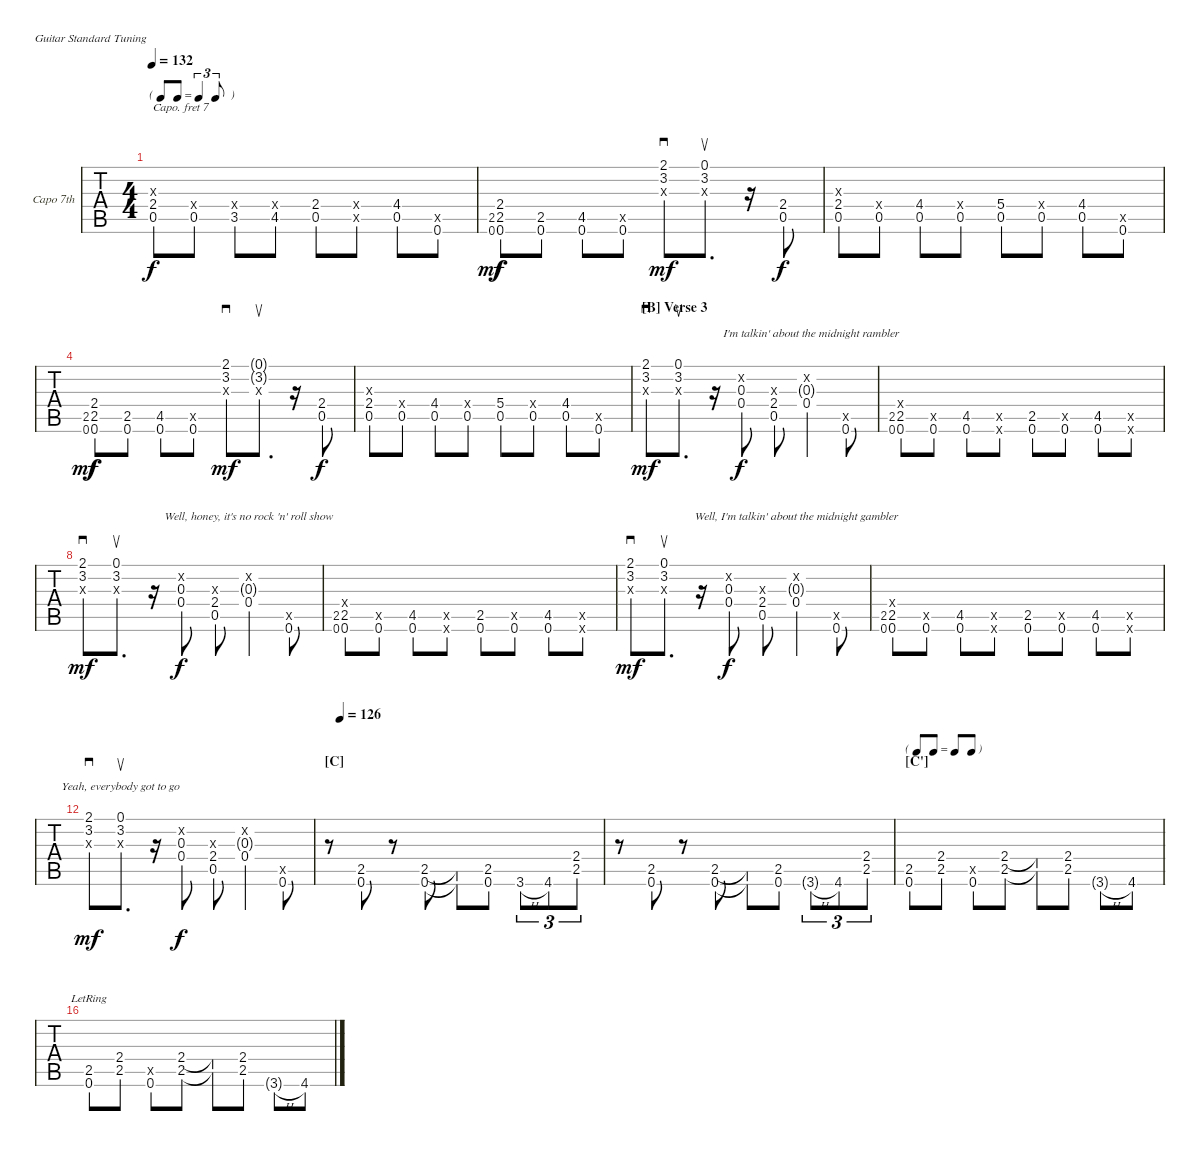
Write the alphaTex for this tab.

\bracketExtendMode nobrackets
\firstSystemTrackNameOrientation horizontal
\otherSystemsTrackNameOrientation horizontal
\defaultBarNumberDisplay FirstOfSystem
\track ("Capo 7th" "Capo 7th") {instrument electricguitarclean}
\staff {tabs}
\capo 7
\tuning (E4 B3 G3 D3 A2 E2)
\ts (4 4)
\tf triplet8th
\tempo 132
\clef g2
\ks b
(2.4{st} 0.5{st} 2.3{st x}).8{lyrics (0 "") lyrics (1 "") lyrics (2 "") lyrics (3 "") lyrics (4 "") dy f} (2.4{x} 0.5).8{lyrics (0 "") lyrics (1 "") lyrics (2 "") lyrics (3 "") lyrics (4 "")} (2.4{x} 3.5).8{lyrics (0 "") lyrics (1 "") lyrics (2 "") lyrics (3 "") lyrics (4 "")} (2.4{x} 4.5).8{lyrics (0 "") lyrics (1 "") lyrics (2 "") lyrics (3 "") lyrics (4 "")} (2.4{st} 0.5{st}).8{lyrics (0 "") lyrics (1 "") lyrics (2 "") lyrics (3 "") lyrics (4 "")} (2.4{x} 0.5{x}).8{lyrics (0 "") lyrics (1 "") lyrics (2 "") lyrics (3 "") lyrics (4 "")} (4.4 0.5).8{lyrics (0 "") lyrics (1 "") lyrics (2 "") lyrics (3 "") lyrics (4 "")} (2.5{x} 0.6).8{lyrics (0 "") lyrics (1 "") lyrics (2 "") lyrics (3 "") lyrics (4 "")} |
(0.6 2.5).8{lyrics (0 "") lyrics (1 "") lyrics (2 "") lyrics (3 "") lyrics (4 "") gr dy mf} (2.5{st} 0.6{st} 2.4{st}).8{lyrics (0 "") lyrics (1 "") lyrics (2 "") lyrics (3 "") lyrics (4 "") dy f} (2.5 0.6).8{lyrics (0 "") lyrics (1 "") lyrics (2 "") lyrics (3 "") lyrics (4 "")} (4.5 0.6).8{lyrics (0 "") lyrics (1 "") lyrics (2 "") lyrics (3 "") lyrics (4 "")} (2.5{x} 0.6).8{lyrics (0 "") lyrics (1 "") lyrics (2 "") lyrics (3 "") lyrics (4 "")} (2.1 3.2 2.3{x}).8{sd lyrics (0 "") lyrics (1 "") lyrics (2 "") lyrics (3 "") lyrics (4 "") dy mf} (0.1 3.2 2.3{x}).8{d su lyrics (0 "") lyrics (1 "") lyrics (2 "") lyrics (3 "") lyrics (4 "")} r.16 (2.4 0.5).8{lyrics (0 "") lyrics (1 "") lyrics (2 "") lyrics (3 "") lyrics (4 "") dy f} |
(2.4{st} 0.5{st} 2.3{st x}).8{lyrics (0 "") lyrics (1 "") lyrics (2 "") lyrics (3 "") lyrics (4 "")} (2.4{x} 0.5).8{lyrics (0 "") lyrics (1 "") lyrics (2 "") lyrics (3 "") lyrics (4 "")} (4.4 0.5).8{lyrics (0 "") lyrics (1 "") lyrics (2 "") lyrics (3 "") lyrics (4 "")} (2.4{x} 0.5).8{lyrics (0 "") lyrics (1 "") lyrics (2 "") lyrics (3 "") lyrics (4 "")} (0.5 5.4).8{lyrics (0 "") lyrics (1 "") lyrics (2 "") lyrics (3 "") lyrics (4 "")} (2.4{x} 0.5).8{lyrics (0 "") lyrics (1 "") lyrics (2 "") lyrics (3 "") lyrics (4 "")} (4.4 0.5).8{lyrics (0 "") lyrics (1 "") lyrics (2 "") lyrics (3 "") lyrics (4 "")} (2.5{x} 0.6).8{lyrics (0 "") lyrics (1 "") lyrics (2 "") lyrics (3 "") lyrics (4 "")} |
(0.6 2.5).8{lyrics (0 "") lyrics (1 "") lyrics (2 "") lyrics (3 "") lyrics (4 "") gr dy mf} (2.5{st} 0.6{st} 2.4{st}).8{lyrics (0 "") lyrics (1 "") lyrics (2 "") lyrics (3 "") lyrics (4 "") dy f} (2.5 0.6).8{lyrics (0 "") lyrics (1 "") lyrics (2 "") lyrics (3 "") lyrics (4 "")} (4.5 0.6).8{lyrics (0 "") lyrics (1 "") lyrics (2 "") lyrics (3 "") lyrics (4 "")} (2.5{x} 0.6).8{lyrics (0 "") lyrics (1 "") lyrics (2 "") lyrics (3 "") lyrics (4 "")} (2.1 3.2 2.3{x}).8{sd lyrics (0 "") lyrics (1 "") lyrics (2 "") lyrics (3 "") lyrics (4 "") dy mf} (0.1{g} 3.2{g} 2.3{x}).8{d su lyrics (0 "") lyrics (1 "") lyrics (2 "") lyrics (3 "") lyrics (4 "")} r.16 (2.4 0.5).8{lyrics (0 "") lyrics (1 "") lyrics (2 "") lyrics (3 "") lyrics (4 "") dy f} |
(2.4{st} 0.5{st} 2.3{st x}).8{lyrics (0 "") lyrics (1 "") lyrics (2 "") lyrics (3 "") lyrics (4 "")} (2.4{x} 0.5).8{lyrics (0 "") lyrics (1 "") lyrics (2 "") lyrics (3 "") lyrics (4 "")} (4.4 0.5).8{lyrics (0 "") lyrics (1 "") lyrics (2 "") lyrics (3 "") lyrics (4 "")} (2.4{x} 0.5).8{lyrics (0 "") lyrics (1 "") lyrics (2 "") lyrics (3 "") lyrics (4 "")} (0.5{st} 5.4{st}).8{lyrics (0 "") lyrics (1 "") lyrics (2 "") lyrics (3 "") lyrics (4 "")} (2.4{x} 0.5).8{lyrics (0 "") lyrics (1 "") lyrics (2 "") lyrics (3 "") lyrics (4 "")} (4.4 0.5).8{lyrics (0 "") lyrics (1 "") lyrics (2 "") lyrics (3 "") lyrics (4 "")} (2.5{x} 0.6).8{lyrics (0 "") lyrics (1 "") lyrics (2 "") lyrics (3 "") lyrics (4 "")} |
\section ("B" "Verse 3")
(2.1 3.2 2.3{x}).8{sd lyrics (0 "") lyrics (1 "") lyrics (2 "") lyrics (3 "") lyrics (4 "") dy mf} (0.1 3.2 2.3{x}).8{d su lyrics (0 "") lyrics (1 "") lyrics (2 "") lyrics (3 "") lyrics (4 "")} r.16 (0.4 0.3 0.2{x}).8{lyrics (0 "") lyrics (1 "") lyrics (2 "") lyrics (3 "") lyrics (4 "") dy f} (2.4 0.5 2.3{x}).8{lyrics (0 "") lyrics (1 "") lyrics (2 "") lyrics (3 "") lyrics (4 "")} (0.3{g} 0.4 0.2{x}).4{lyrics (0 "") lyrics (1 "") lyrics (2 "   I'm talkin' about the midnight rambler    ") lyrics (3 "") lyrics (4 "")} (2.5{x} 0.6).8{lyrics (0 "") lyrics (1 "") lyrics (2 "") lyrics (3 "") lyrics (4 "")} |
(0.6 2.5).8{lyrics (0 "") lyrics (1 "") lyrics (2 "") lyrics (3 "") lyrics (4 "") gr} (2.5{st} 0.6{st} 2.4{x}).8{lyrics (0 "") lyrics (1 "") lyrics (2 "") lyrics (3 "") lyrics (4 "")} (2.5{x} 0.6).8{lyrics (0 "") lyrics (1 "") lyrics (2 "") lyrics (3 "") lyrics (4 "")} (4.5 0.6).8{lyrics (0 "") lyrics (1 "") lyrics (2 "") lyrics (3 "") lyrics (4 "")} (2.5{x} 0.6{x}).8{lyrics (0 "") lyrics (1 "") lyrics (2 "") lyrics (3 "") lyrics (4 "")} (2.5{st} 0.6{st}).8{lyrics (0 "") lyrics (1 "") lyrics (2 "") lyrics (3 "") lyrics (4 "")} (2.5{x} 0.6).8{lyrics (0 "") lyrics (1 "") lyrics (2 "") lyrics (3 "") lyrics (4 "")} (4.5 0.6).8{lyrics (0 "") lyrics (1 "") lyrics (2 "") lyrics (3 "") lyrics (4 "")} (2.5{x} 0.6{x}).8{lyrics (0 "") lyrics (1 "") lyrics (2 "") lyrics (3 "") lyrics (4 "")} |
(2.1 3.2 2.3{x}).8{sd lyrics (0 "") lyrics (1 "") lyrics (2 "") lyrics (3 "") lyrics (4 "") dy mf} (0.1 3.2 2.3{x}).8{d su lyrics (0 "") lyrics (1 "") lyrics (2 "") lyrics (3 "") lyrics (4 "")} r.16 (0.4 0.3 0.2{x}).8{lyrics (0 "") lyrics (1 "") lyrics (2 "") lyrics (3 "") lyrics (4 "") dy f} (2.4 0.5 2.3{x}).8{lyrics (0 "") lyrics (1 "") lyrics (2 "") lyrics (3 "") lyrics (4 "")} (0.3{g} 0.4 0.2{x}).4{lyrics (0 "") lyrics (1 "") lyrics (2 "Well, honey, it's no rock 'n' roll show") lyrics (3 "") lyrics (4 "")} (2.5{x} 0.6).8{lyrics (0 "") lyrics (1 "") lyrics (2 "") lyrics (3 "") lyrics (4 "")} |
(0.6 2.5).8{lyrics (0 "") lyrics (1 "") lyrics (2 "") lyrics (3 "") lyrics (4 "") gr} (2.5{st} 0.6{st} 2.4{x}).8{lyrics (0 "") lyrics (1 "") lyrics (2 "") lyrics (3 "") lyrics (4 "")} (2.5{x} 0.6).8{lyrics (0 "") lyrics (1 "") lyrics (2 "") lyrics (3 "") lyrics (4 "")} (4.5 0.6).8{lyrics (0 "") lyrics (1 "") lyrics (2 "") lyrics (3 "") lyrics (4 "")} (2.5{x} 0.6{x}).8{lyrics (0 "") lyrics (1 "") lyrics (2 "") lyrics (3 "") lyrics (4 "")} (2.5{st} 0.6{st}).8{lyrics (0 "") lyrics (1 "") lyrics (2 "") lyrics (3 "") lyrics (4 "")} (2.5{x} 0.6).8{lyrics (0 "") lyrics (1 "") lyrics (2 "") lyrics (3 "") lyrics (4 "")} (4.5 0.6).8{lyrics (0 "") lyrics (1 "") lyrics (2 "") lyrics (3 "") lyrics (4 "")} (2.5{x} 0.6{x}).8{lyrics (0 "") lyrics (1 "") lyrics (2 "") lyrics (3 "") lyrics (4 "")} |
\scale
0.344485 (2.1 3.2 2.3{x}).8{sd lyrics (0 "") lyrics (1 "") lyrics (2 "") lyrics (3 "") lyrics (4 "") dy mf} (0.1 3.2 2.3{x}).8{d su lyrics (0 "") lyrics (1 "") lyrics (2 "") lyrics (3 "") lyrics (4 "")} r.16 (0.4 0.3 0.2{x}).8{lyrics (0 "") lyrics (1 "") lyrics (2 "") lyrics (3 "") lyrics (4 "") dy f} (2.4 0.5 2.3{x}).8{lyrics (0 "") lyrics (1 "") lyrics (2 "") lyrics (3 "") lyrics (4 "")} (0.3{g} 0.4 0.2{x}).4{lyrics (0 "") lyrics (1 "") lyrics (2 "Well, I'm talkin' about the midnight gambler") lyrics (3 "") lyrics (4 "")} (2.5{x} 0.6).8{lyrics (0 "") lyrics (1 "") lyrics (2 "") lyrics (3 "") lyrics (4 "")} |
\scale
0.274911 (0.6 2.5).8{lyrics (0 "") lyrics (1 "") lyrics (2 "") lyrics (3 "") lyrics (4 "") gr} (2.5{st} 0.6{st} 2.4{x}).8{lyrics (0 "") lyrics (1 "") lyrics (2 "") lyrics (3 "") lyrics (4 "")} (2.5{x} 0.6).8{lyrics (0 "") lyrics (1 "") lyrics (2 "") lyrics (3 "") lyrics (4 "")} (4.5 0.6).8{lyrics (0 "") lyrics (1 "") lyrics (2 "") lyrics (3 "") lyrics (4 "")} (2.5{x} 0.6{x}).8{lyrics (0 "") lyrics (1 "") lyrics (2 "") lyrics (3 "") lyrics (4 "")} (2.5{st} 0.6{st}).8{lyrics (0 "") lyrics (1 "") lyrics (2 "") lyrics (3 "") lyrics (4 "")} (2.5{x} 0.6).8{lyrics (0 "") lyrics (1 "") lyrics (2 "") lyrics (3 "") lyrics (4 "")} (4.5 0.6).8{lyrics (0 "") lyrics (1 "") lyrics (2 "") lyrics (3 "") lyrics (4 "")} (2.5{x} 0.6{x}).8{lyrics (0 "") lyrics (1 "") lyrics (2 "") lyrics (3 "") lyrics (4 "")} |
\scale
0.380566 (2.1 3.2 2.3{x}).8{sd lyrics (0 "") lyrics (1 "") lyrics (2 "") lyrics (3 "") lyrics (4 "") dy mf} (0.1 3.2 2.3{x}).8{d su lyrics (0 "") lyrics (1 "") lyrics (2 "Yeah, everybody got to go") lyrics (3 "") lyrics (4 "")} r.16 (0.4 0.3 0.2{x}).8{lyrics (0 "") lyrics (1 "") lyrics (2 "") lyrics (3 "") lyrics (4 "") dy f} (2.4 0.5 2.3{x}).8{lyrics (0 "") lyrics (1 "") lyrics (2 "") lyrics (3 "") lyrics (4 "")} (0.3{g} 0.4 0.2{x}).4{lyrics (0 "") lyrics (1 "") lyrics (2 "") lyrics (3 "") lyrics (4 "")} (2.5{x} 0.6).8{lyrics (0 "") lyrics (1 "") lyrics (2 "") lyrics (3 "") lyrics (4 "")} |
\section ("C" "")
\scale
0.270677
\tempo (126 0.04375)
r.8 (2.5 0.6).8{lyrics (0 "") lyrics (1 "") lyrics (2 "") lyrics (3 "") lyrics (4 "")} r.8 (2.5 0.6).8{lyrics (0 "") lyrics (1 "") lyrics (2 "") lyrics (3 "") lyrics (4 "")} (2.5{t} 0.6{t}).8{lyrics (0 "") lyrics (1 "") lyrics (2 "") lyrics (3 "") lyrics (4 "")} (2.5 0.6).8{lyrics (0 "") lyrics (1 "") lyrics (2 "") lyrics (3 "") lyrics (4 "")} 3.6{h}.8{tu (3 2) lyrics (0 "") lyrics (1 "") lyrics (2 "") lyrics (3 "") lyrics (4 "")} 4.6.8{tu (3 2) lyrics (0 "") lyrics (1 "") lyrics (2 "") lyrics (3 "") lyrics (4 "")} (2.4 2.5).8{tu (3 2) lyrics (0 "") lyrics (1 "") lyrics (2 "") lyrics (3 "") lyrics (4 "")} |
\scale
0.261075 r.8 (2.5 0.6).8{lyrics (0 "") lyrics (1 "") lyrics (2 "") lyrics (3 "") lyrics (4 "")} r.8 (2.5 0.6).8{lyrics (0 "") lyrics (1 "") lyrics (2 "") lyrics (3 "") lyrics (4 "")} (2.5{t} 0.6{t}).8{lyrics (0 "") lyrics (1 "") lyrics (2 "") lyrics (3 "") lyrics (4 "")} (2.5 0.6).8{lyrics (0 "") lyrics (1 "") lyrics (2 "") lyrics (3 "") lyrics (4 "")} 3.6{h g}.8{tu (3 2) lyrics (0 "") lyrics (1 "") lyrics (2 "") lyrics (3 "") lyrics (4 "")} 4.6.8{tu (3 2) lyrics (0 "") lyrics (1 "") lyrics (2 "") lyrics (3 "") lyrics (4 "")} (2.4 2.5).8{tu (3 2) lyrics (0 "") lyrics (1 "") lyrics (2 "") lyrics (3 "") lyrics (4 "")} |
\tf none
\section ("C'" "")
\scale
0.197645 (0.6 2.5).8{lyrics (0 "") lyrics (1 "") lyrics (2 "") lyrics (3 "") lyrics (4 "")} (2.4 2.5).8{lyrics (0 "") lyrics (1 "") lyrics (2 "") lyrics (3 "") lyrics (4 "")} (0.6 2.5{x}).8{lyrics (0 "") lyrics (1 "") lyrics (2 "") lyrics (3 "") lyrics (4 "")} (2.4 2.5).8{lyrics (0 "") lyrics (1 "") lyrics (2 "") lyrics (3 "") lyrics (4 "")} (2.4{t} 2.5{t}).8{lyrics (0 "") lyrics (1 "") lyrics (2 "") lyrics (3 "") lyrics (4 "")} (2.4 2.5).8{lyrics (0 "") lyrics (1 "") lyrics (2 "") lyrics (3 "") lyrics (4 "")} 3.6{h g}.8{lyrics (0 "") lyrics (1 "") lyrics (2 "") lyrics (3 "") lyrics (4 "")} 4.6.8{lyrics (0 "") lyrics (1 "") lyrics (2 "") lyrics (3 "") lyrics (4 "")} |
\scale
0.270677 (0.6{ac lr} 2.5).8{lyrics (0 "") lyrics (1 "") lyrics (2 "") lyrics (3 "") lyrics (4 "")} (2.4 2.5).8{lyrics (0 "") lyrics (1 "") lyrics (2 "") lyrics (3 "") lyrics (4 "")} (0.6 2.5{x}).8{lyrics (0 "") lyrics (1 "") lyrics (2 "") lyrics (3 "") lyrics (4 "")} (2.4 2.5).8{lyrics (0 "") lyrics (1 "") lyrics (2 "") lyrics (3 "") lyrics (4 "")} (2.4{t} 2.5{t}).8{lyrics (0 "") lyrics (1 "") lyrics (2 "") lyrics (3 "") lyrics (4 "")} (2.4 2.5).8{lyrics (0 "") lyrics (1 "") lyrics (2 "") lyrics (3 "") lyrics (4 "")} 3.6{h g}.8{lyrics (0 "") lyrics (1 "") lyrics (2 "") lyrics (3 "") lyrics (4 "")} 4.6.8{lyrics (0 "") lyrics (1 "") lyrics (2 "") lyrics (3 "") lyrics (4 "")}
